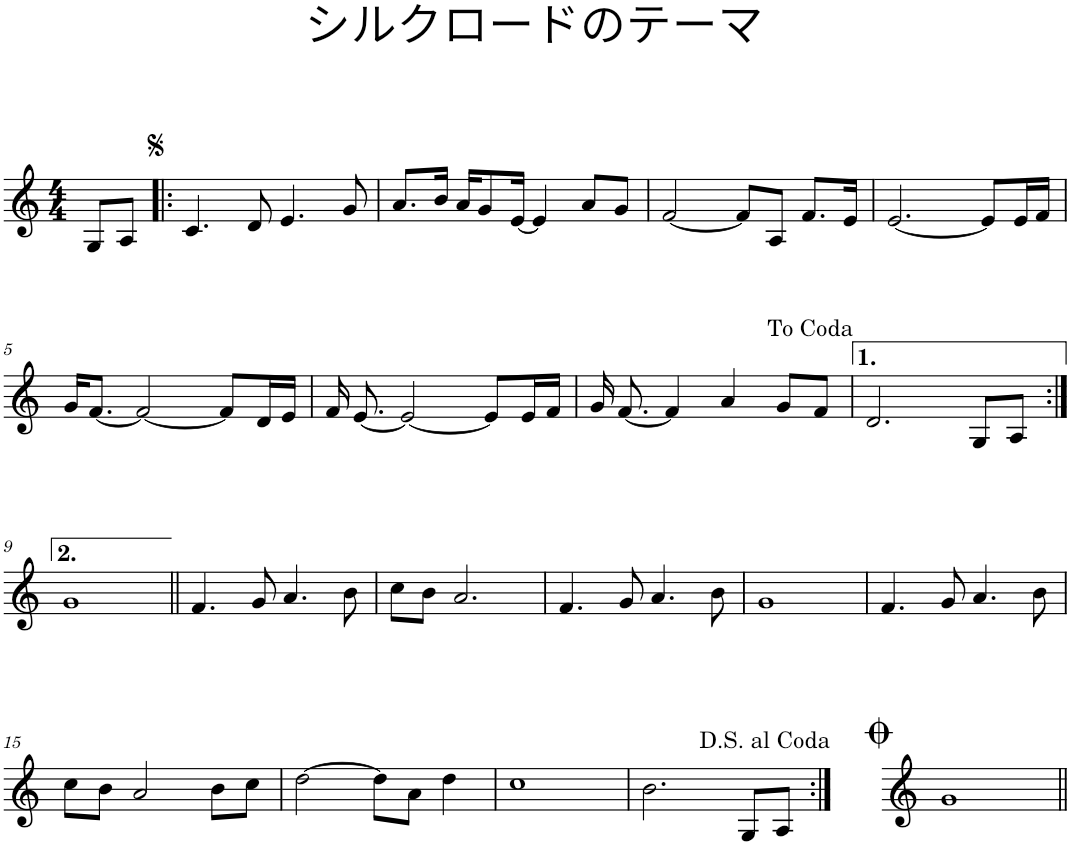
**kern
*part1
*staff1
*I"Piano
*I'Pno.
*clefG2
*k[]
*M4/4
=
8G/L
8A/J
=1!|:
4.c/
8d/
4.e/
8g/
=2
8.a/L
16b/Jk
16a/KL
8g/
[<16e/Jk
4e/]
8a/L
8g/J
=3
[<2f/
8f/L]
8A/J
8.f/L
16e/Jk
=4
[<2.e/
8e/L]
16e/L
16f/JJ
!!LO:LB:g=z
=5
16g/KL
[<8.f/J
2f/_
8f/L]
16d/L
16e/JJ
=6
16f/
[<8.e/
2e/_
8e/L]
16e/L
16f/JJ
=7
16g/
[<8.f/
4f/]
4a/
8g/L
8f/J
=8
2.d/
8G/L
8A/J
!!LO:LB:g=z
=9:|!
1g
=10||
4.f/
8g/
4.a/
8b\
=11
8cc\L
8b\J
2.a/
=12
4.f/
8g/
4.a/
8b\
=13
1g
=14
4.f/
8g/
4.a/
8b\
!!LO:LB:g=z
=15
8cc\L
8b\J
2a/
8b\L
8cc\J
=16
[>2dd\
8dd\L]
8a\J
4dd\
=17
1cc
=18
2.b\
8G/L
8A/J
=19:|!
1g
=||
*-
